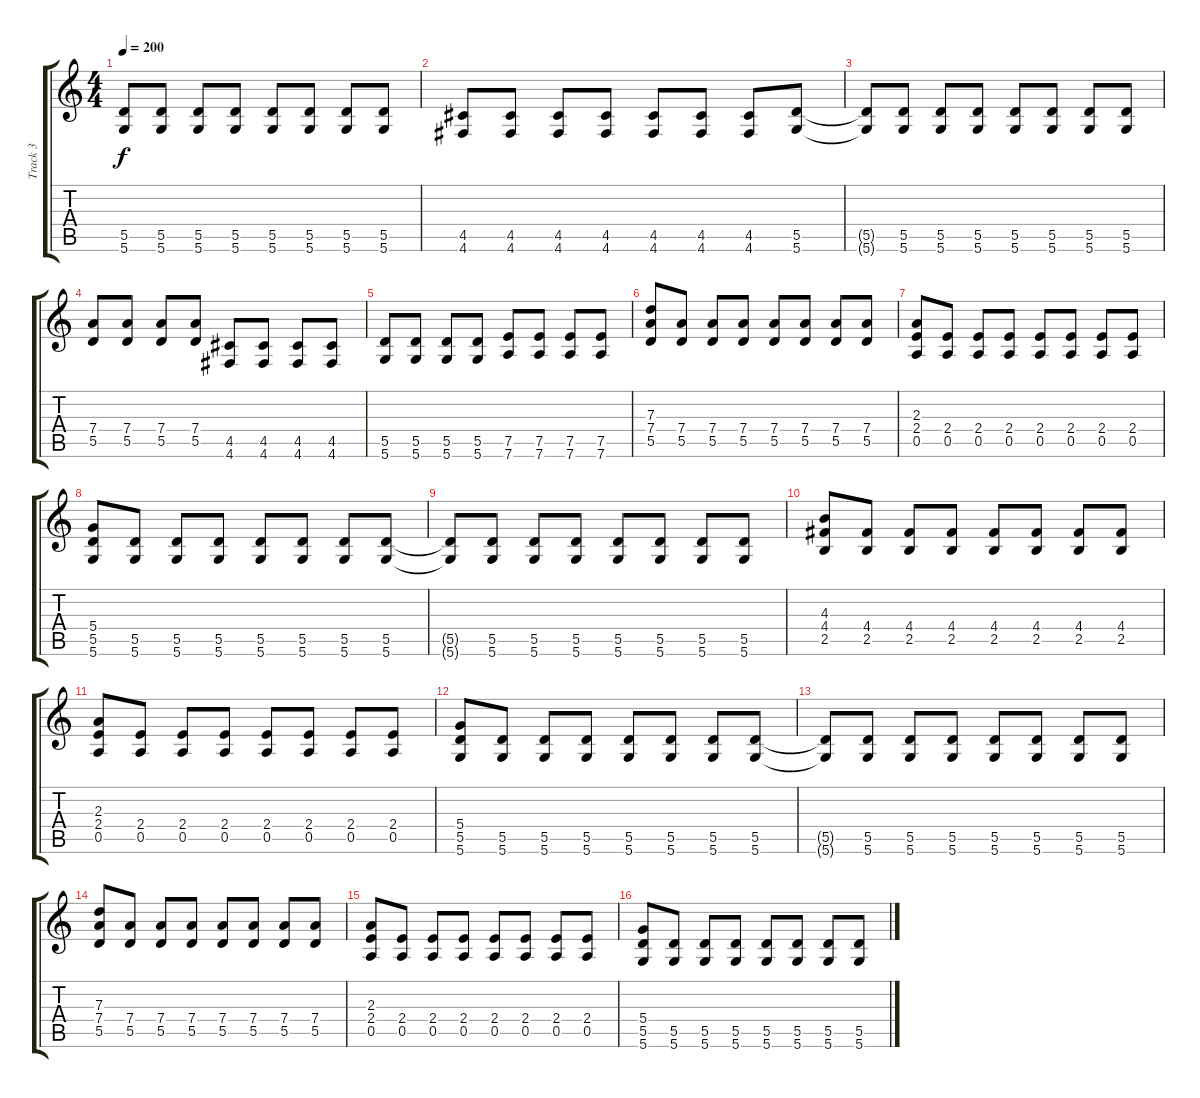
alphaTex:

\track ("Track 3" "Track 3") {instrument distortionguitar bank 177}
\staff {score tabs}
\tuning (E4 B3 G3 D3 A2 D2) {hide}
\ts (4 4)
\tempo 200
\clef g2
\ks c
(5.5{t} 5.6{t}).8{dy f} (5.5 5.6).8 (5.5 5.6).8 (5.5 5.6).8 (5.5 5.6).8 (5.5 5.6).8 (5.5 5.6).8 (5.5 5.6).8 |
(4.5 4.6).8 (4.5 4.6).8 (4.5 4.6).8 (4.5 4.6).8 (4.5 4.6).8 (4.5 4.6).8 (4.5 4.6).8 (5.5 5.6).8 |
(5.5{t} 5.6{t}).8 (5.5 5.6).8 (5.5 5.6).8 (5.5 5.6).8 (5.5 5.6).8 (5.5 5.6).8 (5.5 5.6).8 (5.5 5.6).8 |
(7.4 5.5).8 (7.4 5.5).8 (7.4 5.5).8 (7.4 5.5).8 (4.5 4.6).8 (4.5 4.6).8 (4.5 4.6).8 (4.5 4.6).8 |
(5.5 5.6).8 (5.5 5.6).8 (5.5 5.6).8 (5.5 5.6).8 (7.5 7.6).8 (7.5 7.6).8 (7.5 7.6).8 (7.5 7.6).8 |
(7.3 7.4 5.5).8 (7.4 5.5).8 (7.4 5.5).8 (7.4 5.5).8 (7.4 5.5).8 (7.4 5.5).8 (7.4 5.5).8 (7.4 5.5).8 |
(2.3 2.4 0.5).8 (2.4 0.5).8 (2.4 0.5).8 (2.4 0.5).8 (2.4 0.5).8 (2.4 0.5).8 (2.4 0.5).8 (2.4 0.5).8 |
(5.4 5.5 5.6).8 (5.5 5.6).8 (5.5 5.6).8 (5.5 5.6).8 (5.5 5.6).8 (5.5 5.6).8 (5.5 5.6).8 (5.5 5.6).8 |
(5.5{t} 5.6{t}).8 (5.5 5.6).8 (5.5 5.6).8 (5.5 5.6).8 (5.5 5.6).8 (5.5 5.6).8 (5.5 5.6).8 (5.5 5.6).8 |
(4.3 4.4 2.5).8 (4.4 2.5).8 (4.4 2.5).8 (4.4 2.5).8 (4.4 2.5).8 (4.4 2.5).8 (4.4 2.5).8 (4.4 2.5).8 |
(2.3 2.4 0.5).8 (2.4 0.5).8 (2.4 0.5).8 (2.4 0.5).8 (2.4 0.5).8 (2.4 0.5).8 (2.4 0.5).8 (2.4 0.5).8 |
(5.4 5.5 5.6).8 (5.5 5.6).8 (5.5 5.6).8 (5.5 5.6).8 (5.5 5.6).8 (5.5 5.6).8 (5.5 5.6).8 (5.5 5.6).8 |
(5.5{t} 5.6{t}).8 (5.5 5.6).8 (5.5 5.6).8 (5.5 5.6).8 (5.5 5.6).8 (5.5 5.6).8 (5.5 5.6).8 (5.5 5.6).8 |
(7.3 7.4 5.5).8 (7.4 5.5).8 (7.4 5.5).8 (7.4 5.5).8 (7.4 5.5).8 (7.4 5.5).8 (7.4 5.5).8 (7.4 5.5).8 |
(2.3 2.4 0.5).8 (2.4 0.5).8 (2.4 0.5).8 (2.4 0.5).8 (2.4 0.5).8 (2.4 0.5).8 (2.4 0.5).8 (2.4 0.5).8 |
(5.4 5.5 5.6).8 (5.5 5.6).8 (5.5 5.6).8 (5.5 5.6).8 (5.5 5.6).8 (5.5 5.6).8 (5.5 5.6).8 (5.5 5.6).8
